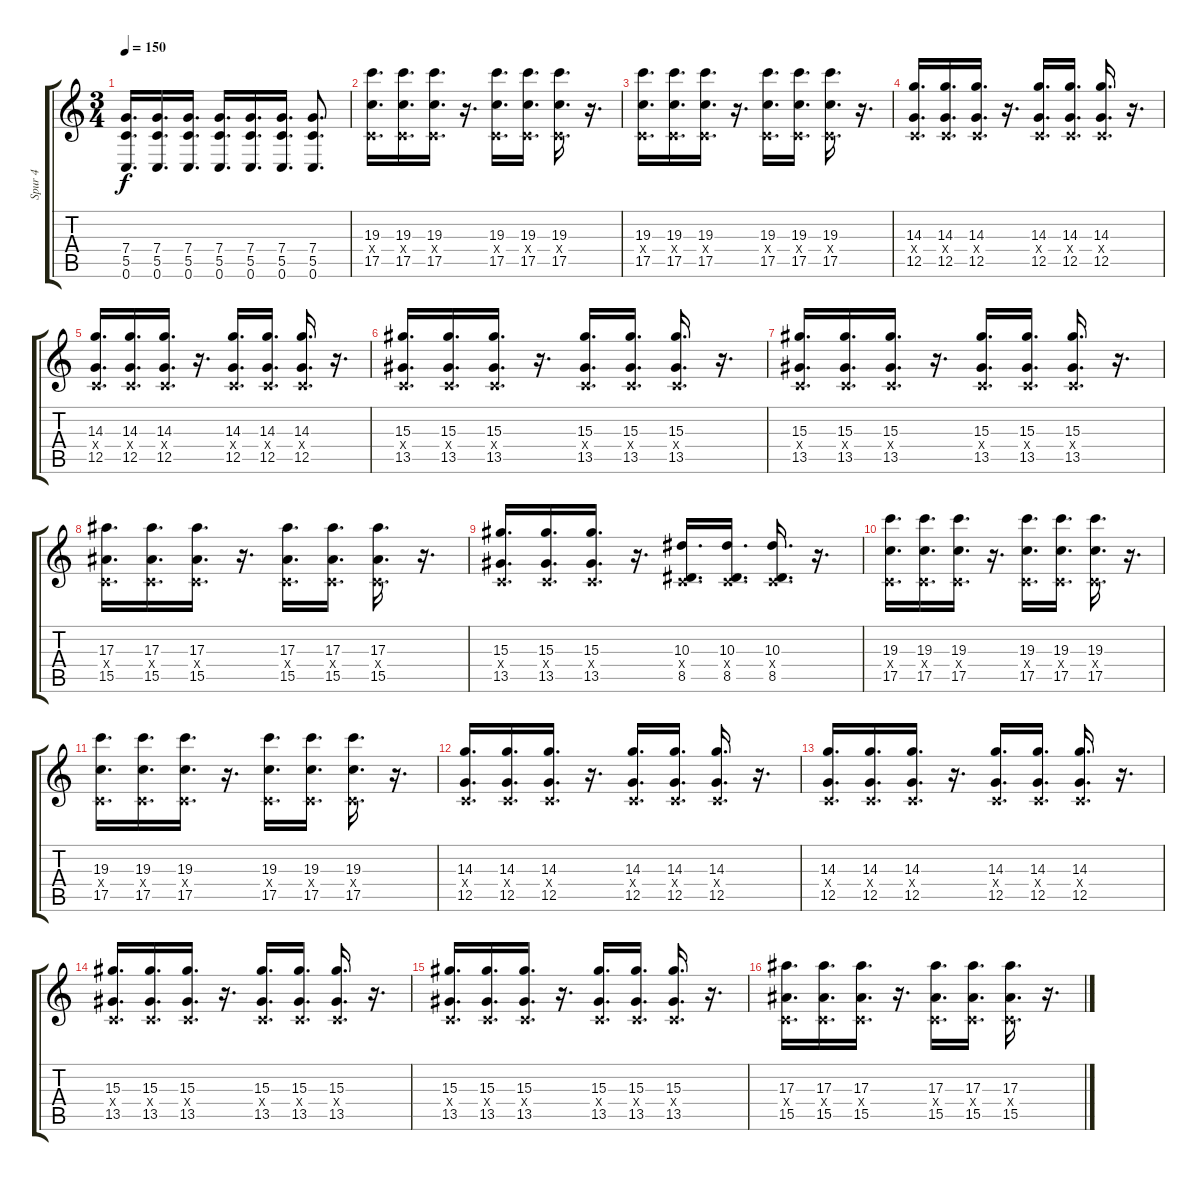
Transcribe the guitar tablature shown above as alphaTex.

\track ("Spur 4" "Spur 4") {instrument distortionguitar}
\staff {score tabs}
\tuning (D4 A3 F3 C3 G2 C2) {hide}
\ts (3 4)
\tempo 150
\clef g2
\ks c
(7.4 5.5 0.6).16{d dy f} (7.4 5.5 0.6).16{d} (7.4 5.5 0.6).16{d} (7.4 5.5 0.6).16{d} (7.4 5.5 0.6).16{d} (7.4 5.5 0.6).16{d} (7.4 5.5 0.6).8{d} |
(19.3 0.4{x} 17.5).16{d} (19.3 0.4{x} 17.5).16{d} (19.3 0.4{x} 17.5).16{d} r.16{d} (19.3 0.4{x} 17.5).16{d} (19.3 0.4{x} 17.5).16{d} (19.3 0.4{x} 17.5).16{d} r.16{d} |
(19.3 0.4{x} 17.5).16{d} (19.3 0.4{x} 17.5).16{d} (19.3 0.4{x} 17.5).16{d} r.16{d} (19.3 0.4{x} 17.5).16{d} (19.3 0.4{x} 17.5).16{d} (19.3 0.4{x} 17.5).16{d} r.16{d} |
(14.3 0.4{x} 12.5).16{d} (14.3 0.4{x} 12.5).16{d} (14.3 0.4{x} 12.5).16{d} r.16{d} (14.3 0.4{x} 12.5).16{d} (14.3 0.4{x} 12.5).16{d} (14.3 0.4{x} 12.5).16{d} r.16{d} |
(14.3 0.4{x} 12.5).16{d} (14.3 0.4{x} 12.5).16{d} (14.3 0.4{x} 12.5).16{d} r.16{d} (14.3 0.4{x} 12.5).16{d} (14.3 0.4{x} 12.5).16{d} (14.3 0.4{x} 12.5).16{d} r.16{d} |
(15.3 0.4{x} 13.5).16{d} (15.3 0.4{x} 13.5).16{d} (15.3 0.4{x} 13.5).16{d} r.16{d} (15.3 0.4{x} 13.5).16{d} (15.3 0.4{x} 13.5).16{d} (15.3 0.4{x} 13.5).16{d} r.16{d} |
(15.3 0.4{x} 13.5).16{d} (15.3 0.4{x} 13.5).16{d} (15.3 0.4{x} 13.5).16{d} r.16{d} (15.3 0.4{x} 13.5).16{d} (15.3 0.4{x} 13.5).16{d} (15.3 0.4{x} 13.5).16{d} r.16{d} |
(17.3 0.4{x} 15.5).16{d} (17.3 0.4{x} 15.5).16{d} (17.3 0.4{x} 15.5).16{d} r.16{d} (17.3 0.4{x} 15.5).16{d} (17.3 0.4{x} 15.5).16{d} (17.3 0.4{x} 15.5).16{d} r.16{d} |
(15.3 0.4{x} 13.5).16{d} (15.3 0.4{x} 13.5).16{d} (15.3 0.4{x} 13.5).16{d} r.16{d} (10.3 0.4{x} 8.5).16{d} (10.3 0.4{x} 8.5).16{d} (10.3 0.4{x} 8.5).16{d} r.16{d} |
(19.3 0.4{x} 17.5).16{d} (19.3 0.4{x} 17.5).16{d} (19.3 0.4{x} 17.5).16{d} r.16{d} (19.3 0.4{x} 17.5).16{d} (19.3 0.4{x} 17.5).16{d} (19.3 0.4{x} 17.5).16{d} r.16{d} |
(19.3 0.4{x} 17.5).16{d} (19.3 0.4{x} 17.5).16{d} (19.3 0.4{x} 17.5).16{d} r.16{d} (19.3 0.4{x} 17.5).16{d} (19.3 0.4{x} 17.5).16{d} (19.3 0.4{x} 17.5).16{d} r.16{d} |
(14.3 0.4{x} 12.5).16{d} (14.3 0.4{x} 12.5).16{d} (14.3 0.4{x} 12.5).16{d} r.16{d} (14.3 0.4{x} 12.5).16{d} (14.3 0.4{x} 12.5).16{d} (14.3 0.4{x} 12.5).16{d} r.16{d} |
(14.3 0.4{x} 12.5).16{d} (14.3 0.4{x} 12.5).16{d} (14.3 0.4{x} 12.5).16{d} r.16{d} (14.3 0.4{x} 12.5).16{d} (14.3 0.4{x} 12.5).16{d} (14.3 0.4{x} 12.5).16{d} r.16{d} |
(15.3 0.4{x} 13.5).16{d} (15.3 0.4{x} 13.5).16{d} (15.3 0.4{x} 13.5).16{d} r.16{d} (15.3 0.4{x} 13.5).16{d} (15.3 0.4{x} 13.5).16{d} (15.3 0.4{x} 13.5).16{d} r.16{d} |
(15.3 0.4{x} 13.5).16{d} (15.3 0.4{x} 13.5).16{d} (15.3 0.4{x} 13.5).16{d} r.16{d} (15.3 0.4{x} 13.5).16{d} (15.3 0.4{x} 13.5).16{d} (15.3 0.4{x} 13.5).16{d} r.16{d} |
(17.3 0.4{x} 15.5).16{d} (17.3 0.4{x} 15.5).16{d} (17.3 0.4{x} 15.5).16{d} r.16{d} (17.3 0.4{x} 15.5).16{d} (17.3 0.4{x} 15.5).16{d} (17.3 0.4{x} 15.5).16{d} r.16{d}
